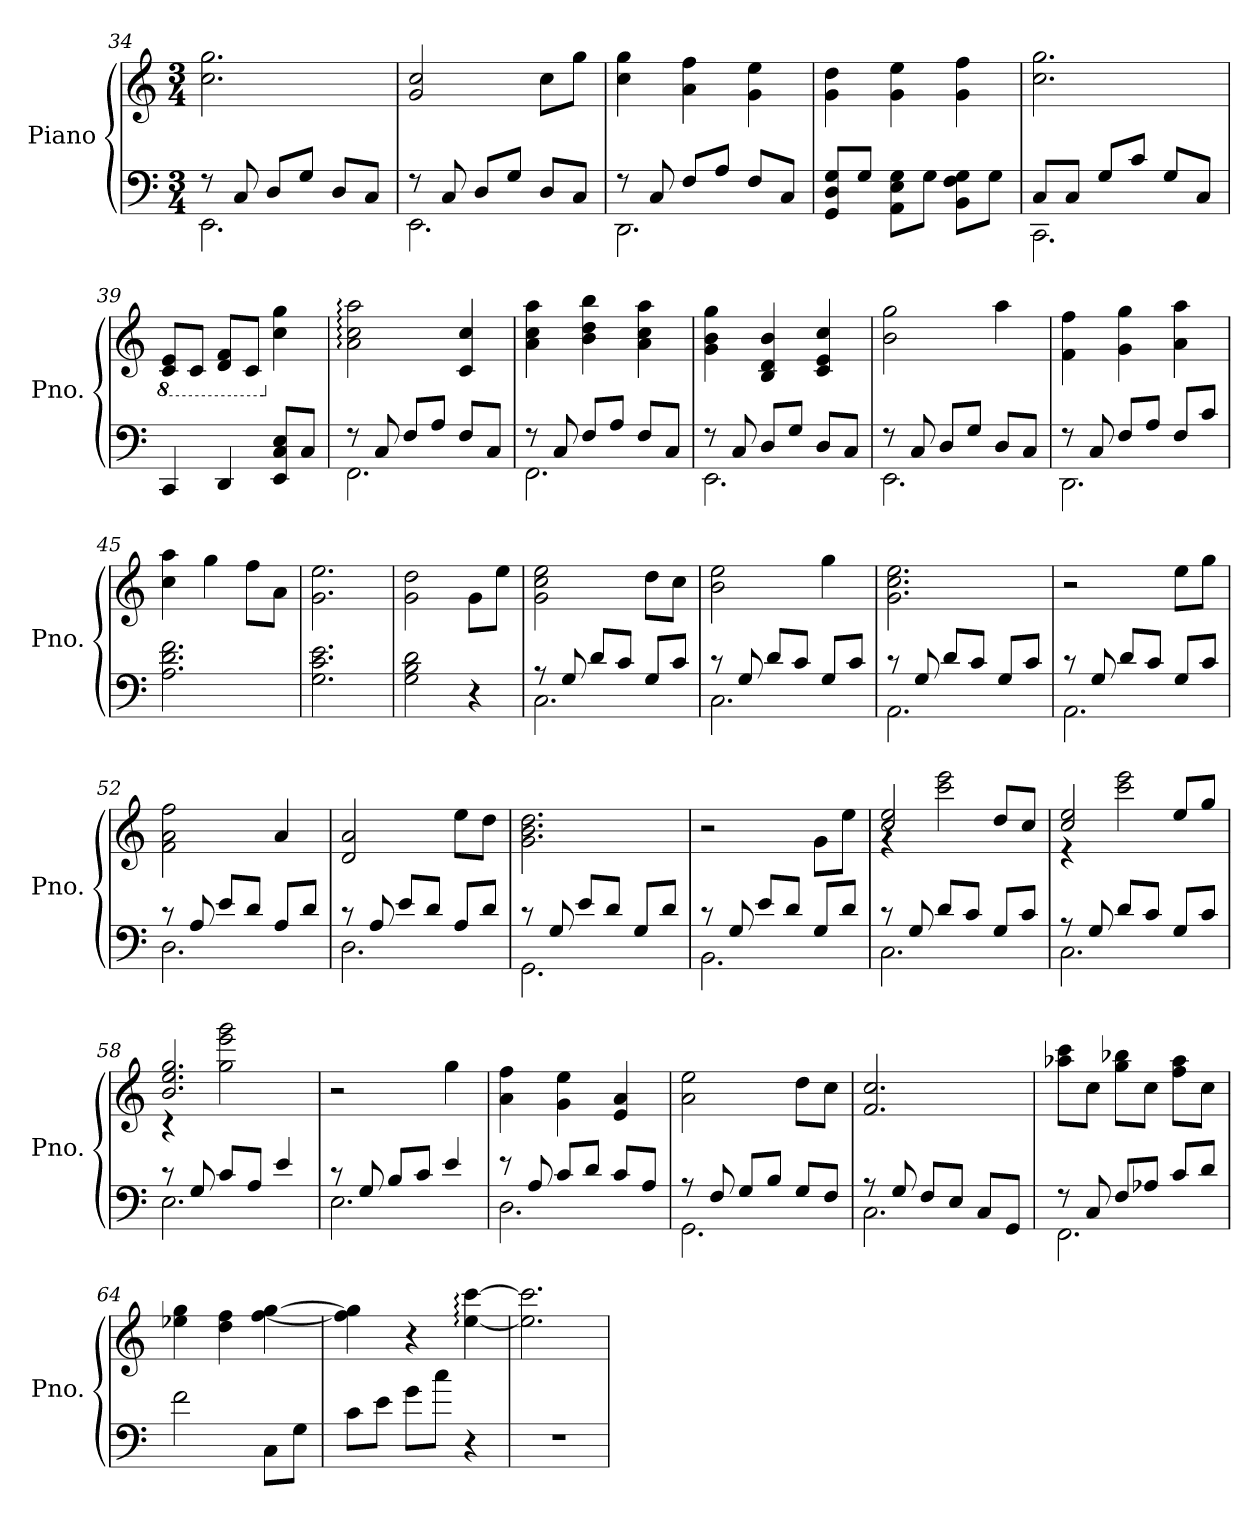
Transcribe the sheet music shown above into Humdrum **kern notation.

**kern	**kern
*part1	*part1
*staff2	*staff1
*I"Piano	*
*I'Pno.	*
*clefF4	*clefG2
*k[]	*k[]
*M3/4	*M3/4
=34	=34
*^	*
8r	2.EE\	2.cc\ 2.gg\
8C/	.	.
8D/L	.	.
8G/J	.	.
8D/L	.	.
8C/J	.	.
=35	=35	=35
8r	2.EE\	2g/ 2cc/
8C/	.	.
8D/L	.	.
8G/J	.	.
8D/L	.	8cc\L
8C/J	.	8gg\J
=36	=36	=36
8r	2.DD\	4cc\ 4gg\
8C/	.	.
8F/L	.	4a\ 4ff\
8A/J	.	.
8F/L	.	4g\ 4ee\
8C/J	.	.
*v	*v	*
=37	=37
8GG/ 8D/ 8G/L	4g\ 4dd\
8G/J	.
8AA\ 8E\ 8G\L	4g\ 4ee\
8G\J	.
8BB\ 8F\ 8G\L	4g\ 4ff\
8G\J	.
=38	=38
*^	*
8C/L	2.CC\	2.cc\ 2.gg\
8C/J	.	.
8G/L	.	.
8c/J	.	.
8G/L	.	.
8C/J	.	.
*v	*v	*
!!LO:LB:g=z
=39	=39
*	*8ba
4CC/	8C/ 8E/L
.	8C/J
4DD/	8D/ 8F/L
.	8C/J
*	*X8ba
8EE/ 8C/ 8E/L	4cc\ 4gg\
8C/J	.
=40	=40
*^	*
8r	2.FF\	2a\: 2cc\: 2aa\:
8C/	.	.
8F/L	.	.
8A/J	.	.
8F/L	.	4c/ 4cc/
8C/J	.	.
=41	=41	=41
8r	2.FF\	4a\ 4cc\ 4aa\
8C/	.	.
8F/L	.	4b\ 4dd\ 4bb\
8A/J	.	.
8F/L	.	4a\ 4cc\ 4aa\
8C/J	.	.
=42	=42	=42
8r	2.EE\	4g\ 4b\ 4gg\
8C/	.	.
8D/L	.	4B/ 4d/ 4b/
8G/J	.	.
8D/L	.	4c/ 4e/ 4cc/
8C/J	.	.
=43	=43	=43
8r	2.EE\	2b\ 2gg\
8C/	.	.
8D/L	.	.
8G/J	.	.
8D/L	.	4aa\
8C/J	.	.
=44	=44	=44
8r	2.DD\	4f\ 4ff\
8C/	.	.
8F/L	.	4g\ 4gg\
8A/J	.	.
8F/L	.	4a\ 4aa\
8c/J	.	.
*v	*v	*
!!LO:LB:g=z
=45	=45
2.A\ 2.d\ 2.f\	4cc\ 4aa\
.	4gg\
.	8ff\L
.	8a\J
=46	=46
2.G\ 2.c\ 2.e\	2.g\ 2.ee\
=47	=47
2G\ 2B\ 2d\	2g\ 2dd\
4r	8g\L
.	8ee\J
=48	=48
*^	*
8r	2.C\	2g\ 2cc\ 2ee\
8G/	.	.
8d/L	.	.
8c/J	.	.
8G/L	.	8dd\L
8c/J	.	8cc\J
=49	=49	=49
8r	2.C\	2b\ 2ee\
8G/	.	.
8d/L	.	.
8c/J	.	.
8G/L	.	4gg\
8c/J	.	.
=50	=50	=50
8r	2.AA\	2.g\ 2.cc\ 2.ee\
8G/	.	.
8d/L	.	.
8c/J	.	.
8G/L	.	.
8c/J	.	.
=51	=51	=51
8r	2.AA\	2r
8G/	.	.
8d/L	.	.
8c/J	.	.
8G/L	.	8ee\L
8c/J	.	8gg\J
!!LO:LB:g=z
=52	=52	=52
8r	2.D\	2f\ 2a\ 2ff\
8A/	.	.
8e/L	.	.
8d/J	.	.
8A/L	.	4a/
8d/J	.	.
=53	=53	=53
8r	2.D\	2d/ 2a/
8A/	.	.
8e/L	.	.
8d/J	.	.
8A/L	.	8ee\L
8d/J	.	8dd\J
=54	=54	=54
8r	2.GG\	2.g\ 2.b\ 2.dd\
8G/	.	.
8e/L	.	.
8d/J	.	.
8G/L	.	.
8d/J	.	.
=55	=55	=55
8r	2.BB\	2r
8G/	.	.
8e/L	.	.
8d/J	.	.
8G/L	.	8g\L
8d/J	.	8ee\J
=56	=56	=56
*	*	*^
8r	2.C\	2cc/ 2ee/	4rg
8G/	.	.	.
8d/L	.	.	2ccc\ 2eee\
8c/J	.	.	.
8G/L	.	8dd/L	.
8c/J	.	8cc/J	.
!!LO:LB:g=z	!!
=57	=57	=57	=57
8r	2.C\	2cc/ 2ee/	4r
8G/	.	.	.
8d/L	.	.	2ccc\ 2eee\
8c/J	.	.	.
8G/L	.	8ee/L	.
8c/J	.	8gg/J	.
=58	=58	=58	=58
8r	2.E\	2.b/ 2.ee/ 2.gg/	4r
8G/	.	.	.
8c/L	.	.	2gg\ 2eee\ 2ggg\
8A/J	.	.	.
4e/	.	.	.
*	*	*v	*v
=59	=59	=59
8r	2.E\	2r
8G/	.	.
8B/L	.	.
8c/J	.	.
4e/	.	4gg\
=60	=60	=60
8r	2.D\	4a\ 4ff\
8A/	.	.
8c/L	.	4g\ 4ee\
8d/J	.	.
8c/L	.	4e/ 4a/
8A/J	.	.
=61	=61	=61
8r	2.GG\	2a\ 2ee\
8F/	.	.
8G/L	.	.
8B/J	.	.
8G/L	.	8dd\L
8F/J	.	8cc\J
!!LO:PB:g=z
=62	=62	=62
8r	2.C\	2.f/ 2.cc/
8G/	.	.
8F/L	.	.
8E/J	.	.
8C/L	.	.
8GG/J	.	.
=63	=63	=63
8r	2.FF\	8aa-X\ 8ccc\L
8C/	.	8cc\J
8F/L	.	8gg\ 8bb-X\L
8A-X/J	.	8cc\J
8c/L	.	8ff\ 8aa-\L
8d/J	.	8cc\J
*v	*v	*
=64	=64
2f\	4ee-X\ 4gg\
.	4dd\ 4ff\
8C\L	[4ff\ [4gg\
8G\J	.
=65	=65
8c\L	4ff\] 4gg\]
8e\J	.
8g\L	4r
8cc\J	.
4r	[4ee\: [4ccc\:
=66	=66
2.r	2.ee\] 2.ccc\]
=	=
*-	*-
